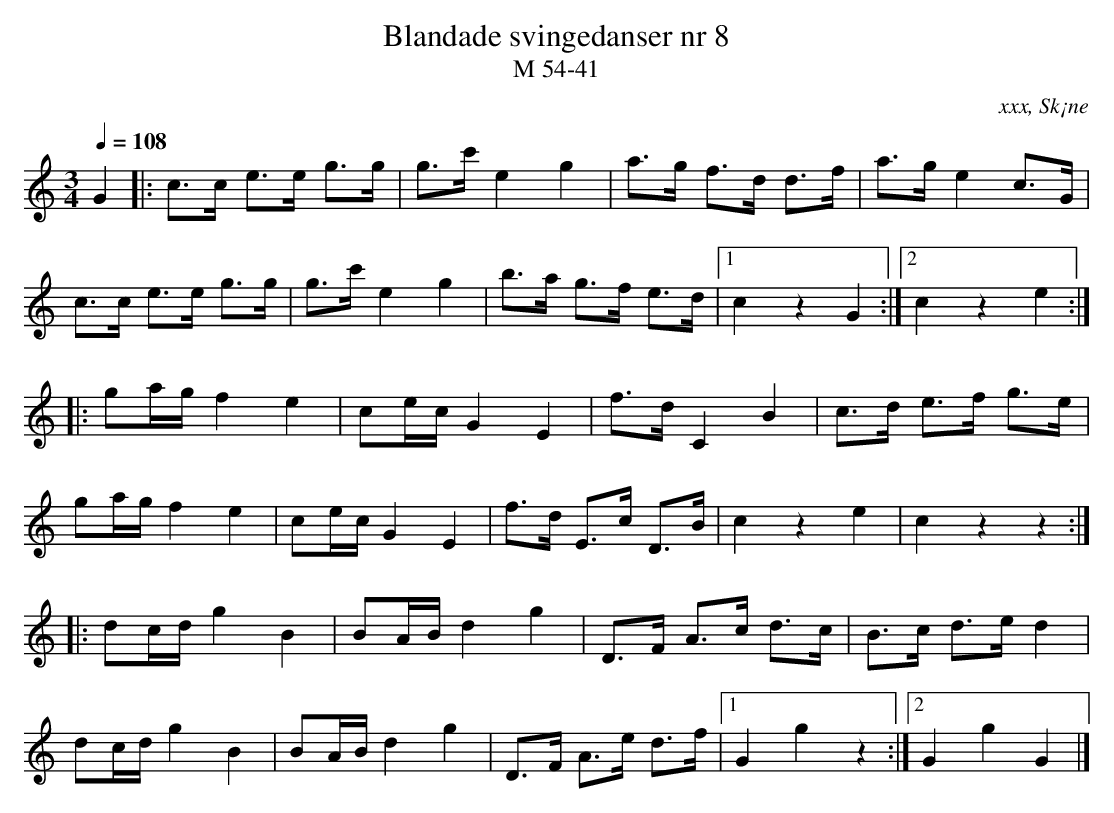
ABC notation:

X:1
T:Blandade svingedanser nr 8
T:M 54-41
O:xxx, Sk¡ne
M:3/4
L:1/8
Q:1/4=108
K:C
G2 |: c>c e>e g>g | g>c' e2 g2 | a>g f>d d>f | a>g e2 c>G |
c>c e>e g>g | g>c' e2 g2 | b>a g>f e>d |1 c2 z2 G2 :|2 c2 z2 e2 :|
|: ga/g/ f2 e2 | ce/c/G2 E2 | f>d C2 B2 | c>d e>f g>e |
ga/g/ f2 e2 | ce/c/G2 E2 | f>d E>c D>B | c2 z2 e2 | c2 z2 z2 :|
|: dc/d/ g2 B2 | BA/B/ d2 g2 | D>F A>c d>c | B>c d>e d2 |
dc/d/ g2 B2 | BA/B/ d2 g2 | D>F A>e d>f |1 G2 g2 z2 :|2 G2 g2 G2 |]
